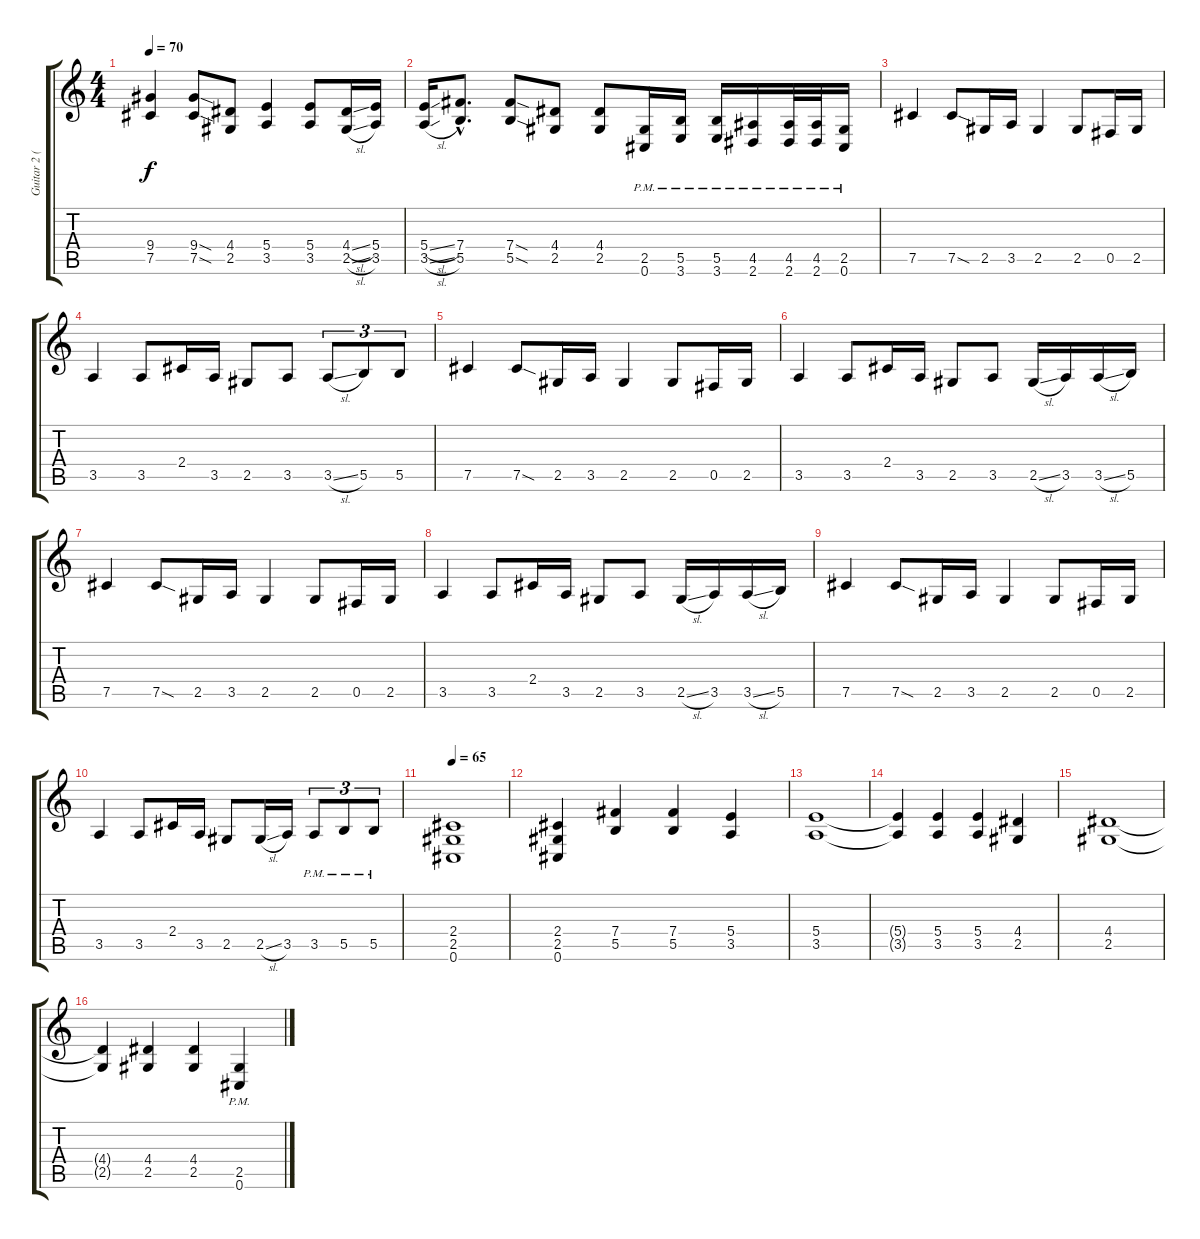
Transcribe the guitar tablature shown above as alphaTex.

\track ("Guitar 2 (Distortion)" "Guitar 2 (") {instrument distortionguitar}
\staff {score tabs}
\tuning (Db4 Ab3 E3 B2 Gb2 Db2) {hide}
\ts (4 4)
\tempo 70
\clef g2
\ks c
(9.4 7.5).4{dy f} (9.4{sod} 7.5{sod}).8 (4.4 2.5).8 (5.4 3.5).4 (5.4 3.5).8 (4.4{sl} 2.5{sl}).16 (5.4 3.5).16 |
(5.4{sl} 3.5{sl}).16 (7.4{hac} 5.5{hac}).8{d} (7.4{sod} 5.5{sod}).8 (4.4 2.5).8 (4.4 2.5).8 (2.5{pm} 0.6{pm}).16 (5.5{pm} 3.6{pm}).16 (5.5{pm} 3.6{pm}).16 (4.5{pm} 2.6{pm}).16 (4.5{pm} 2.6{pm}).32 (4.5{pm} 2.6{pm}).32 (2.5{pm} 0.6{pm}).16 |
7.5.4 7.5{sod}.8 2.5.16 3.5.16 2.5.4 2.5.8 0.5.16 2.5.16 |
3.5.4 3.5.8 2.4.16 3.5.16 2.5.8 3.5.8 3.5{sl}.8{tu (3 2)} 5.5.8{tu (3 2)} 5.5.8{tu (3 2)} |
7.5.4 7.5{sod}.8 2.5.16 3.5.16 2.5.4 2.5.8 0.5.16 2.5.16 |
3.5.4 3.5.8 2.4.16 3.5.16 2.5.8 3.5.8 2.5{sl}.16 3.5.16 3.5{sl}.16 5.5.16 |
7.5.4 7.5{sod}.8 2.5.16 3.5.16 2.5.4 2.5.8 0.5.16 2.5.16 |
3.5.4 3.5.8 2.4.16 3.5.16 2.5.8 3.5.8 2.5{sl}.16 3.5.16 3.5{sl}.16 5.5.16 |
7.5.4 7.5{sod}.8 2.5.16 3.5.16 2.5.4 2.5.8 0.5.16 2.5.16 |
3.5.4 3.5.8 2.4.16 3.5.16 2.5.8 2.5{sl}.16 3.5.16 3.5{pm}.8{tu (3 2)} 5.5{pm}.8{tu (3 2)} 5.5{pm}.8{tu (3 2)} |
\tempo 65
(2.4 2.5 0.6).1 |
(2.4 2.5 0.6).4 (7.4 5.5).4 (7.4 5.5).4 (5.4 3.5).4 |
(5.4 3.5).1 |
(5.4{t} 3.5{t}).4 (5.4 3.5).4 (5.4 3.5).4 (4.4 2.5).4 |
(4.4 2.5).1 |
(4.4{t} 2.5{t}).4 (4.4 2.5).4 (4.4 2.5).4 (2.5{pm} 0.6{pm}).4
